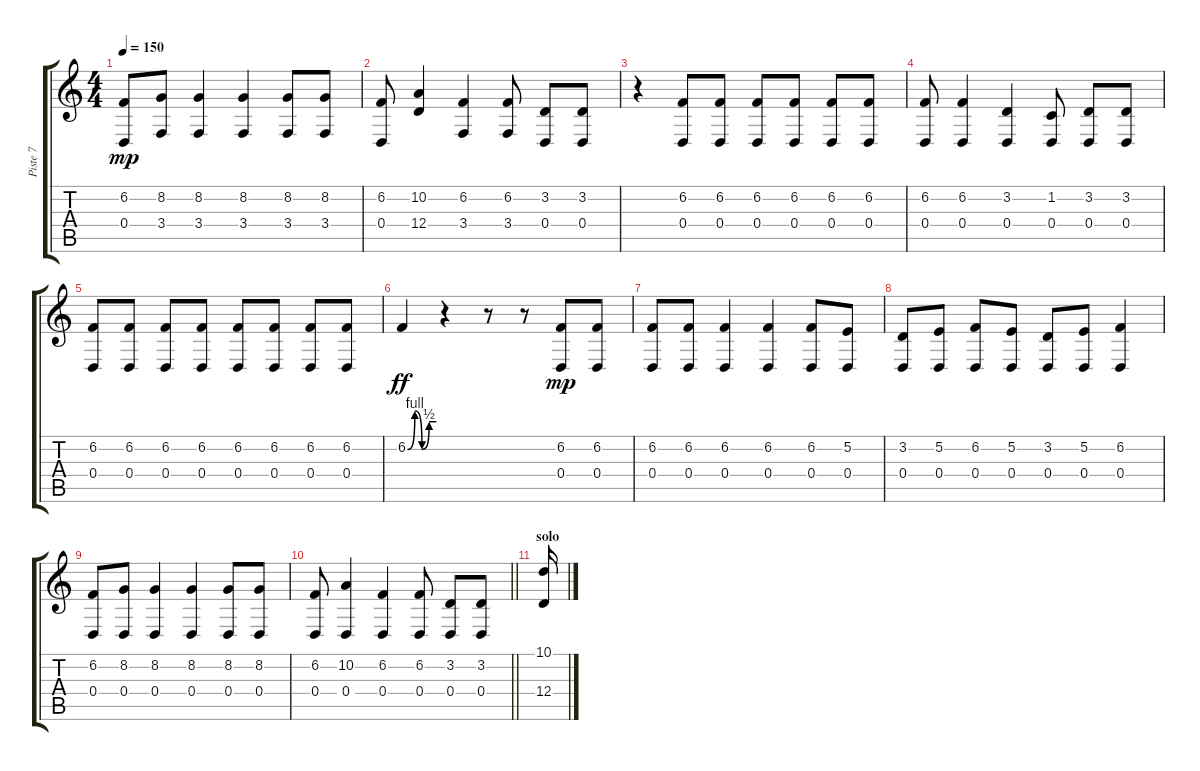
\track ("Piste 7" "Piste 7") {instrument synthvoice}
\staff {score tabs}
\tuning (E4 B3 G3 D3 A2 E2) {hide}
\ts (4 4)
\tempo 150
\clef g2
\ks c
(6.2 0.4).8{dy mp} (8.2 3.4).8 (8.2 3.4).4 (8.2 3.4).4 (8.2 3.4).8 (8.2 3.4).8 |
(6.2 0.4).8 (10.2 12.4).4 (6.2 3.4).4 (6.2 3.4).8 (3.2 0.4).8 (3.2 0.4).8 |
r.4 (6.2 0.4).8 (6.2 0.4).8 (6.2 0.4).8 (6.2 0.4).8 (6.2 0.4).8 (6.2 0.4).8 |
(6.2 0.4).8 (6.2 0.4).4 (3.2 0.4).4 (1.2 0.4).8 (3.2 0.4).8 (3.2 0.4).8 |
(6.2 0.4).8 (6.2 0.4).8 (6.2 0.4).8 (6.2 0.4).8 (6.2 0.4).8 (6.2 0.4).8 (6.2 0.4).8 (6.2 0.4).8 |
6.2{be (custom 0 0 15 4 30 0 45 2 60 2)}.4{dy ff} r.4 r.8 r.8 (6.2 0.4).8{dy mp} (6.2 0.4).8 |
(6.2 0.4).8 (6.2 0.4).8 (6.2 0.4).4 (6.2 0.4).4 (6.2 0.4).8 (5.2 0.4).8 |
(3.2 0.4).8 (5.2 0.4).8 (6.2 0.4).8 (5.2 0.4).8 (3.2 0.4).8 (5.2 0.4).8 (6.2 0.4).4 |
(6.2 0.4).8 (8.2 0.4).8 (8.2 0.4).4 (8.2 0.4).4 (8.2 0.4).8 (8.2 0.4).8 |
\barLineRight lightlight
(6.2 0.4).8 (10.2 0.4).4 (6.2 0.4).4 (6.2 0.4).8 (3.2 0.4).8 (3.2 0.4).8 |
\section ("" "solo")
(10.1 12.4).16
